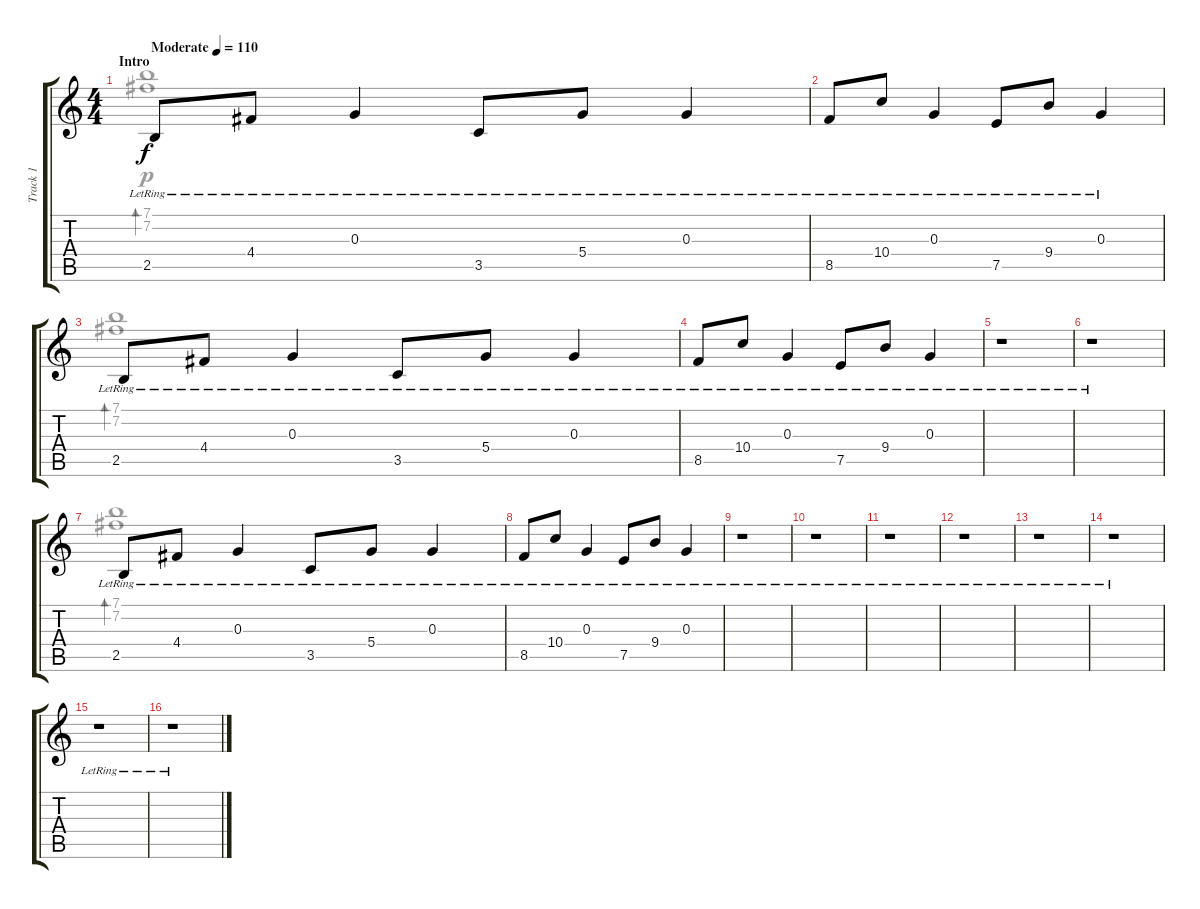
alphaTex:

\track ("Track 1" "Track 1") {instrument electricguitarjazz}
\staff {score tabs}
\tuning (E4 B3 G3 D3 A2 E2) {hide}
\voice
\ts (4 4)
\section ("" "Intro")
\tempo (110 "Moderate")
\clef g2
\ks c
2.5{lr}.8{dy f instrument electricguitarjazz} 4.4{lr}.8 0.3{lr}.4 3.5{lr}.8 5.4{lr}.8 0.3{lr}.4 |
8.5{lr}.8 10.4{lr}.8 0.3{lr}.4 7.5{lr}.8 9.4{lr}.8 0.3{lr}.4 |
2.5{lr}.8 4.4{lr}.8 0.3{lr}.4 3.5{lr}.8 5.4{lr}.8 0.3{lr}.4 |
8.5{lr}.8 10.4{lr}.8 0.3{lr}.4 7.5{lr}.8 9.4{lr}.8 0.3{lr}.4 |
r.1 |
r.1 |
2.5{lr}.8 4.4{lr}.8 0.3{lr}.4 3.5{lr}.8 5.4{lr}.8 0.3{lr}.4 |
8.5{lr}.8 10.4{lr}.8 0.3{lr}.4 7.5{lr}.8 9.4{lr}.8 0.3{lr}.4 |
r.1 |
r.1 |
r.1 |
r.1 |
r.1 |
r.1 |
r.1 |
r.1
\voice
\clef g2
\ottava regular
\simile none
\ks c
(7.1 7.2).1{bd 240 dy p} |
|
(7.1 7.2).1{bd 240} |
|
|
|
(7.1 7.2).1{bd 240} |
|
|
|
|
|
|
|
|
